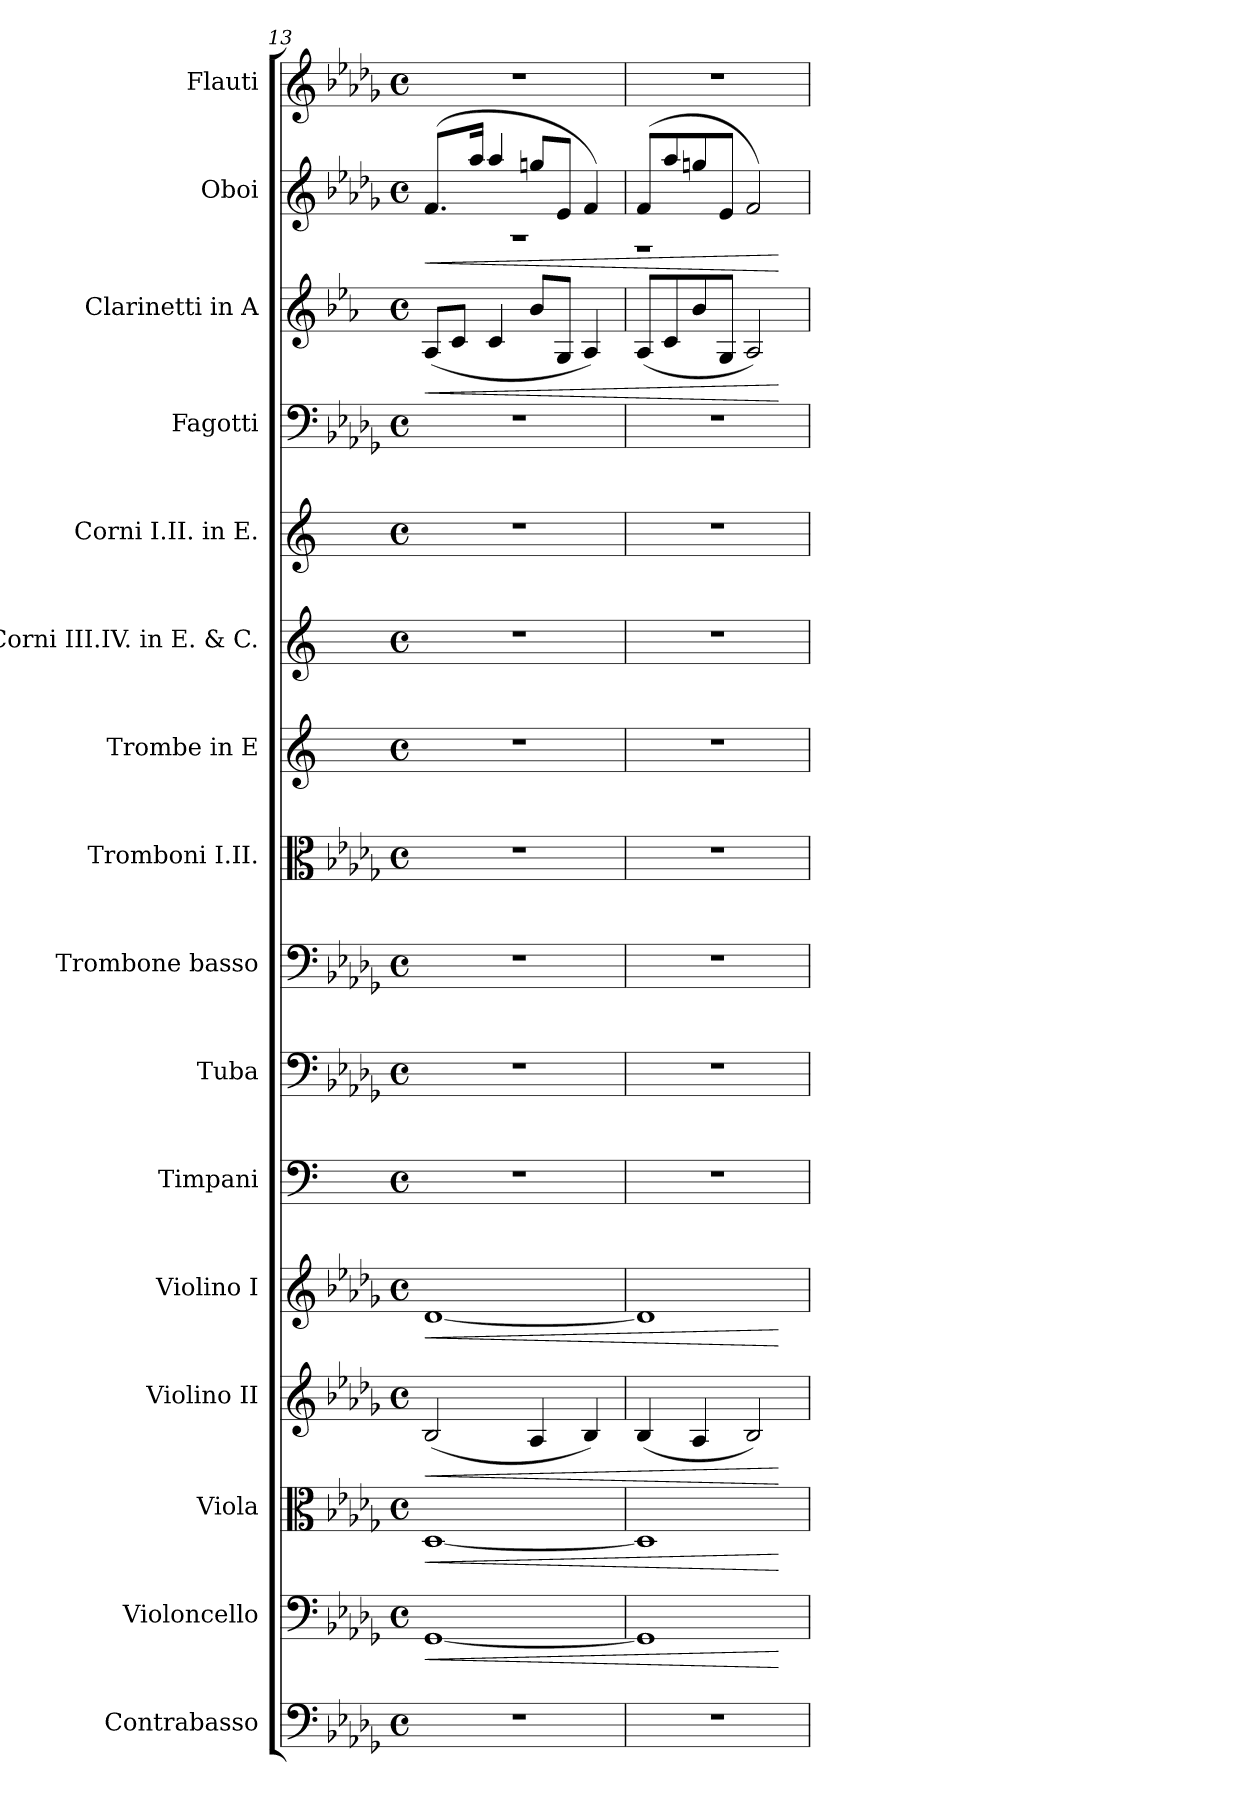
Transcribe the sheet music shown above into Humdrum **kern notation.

**kern	**kern	**dynam	**kern	**dynam	**kern	**dynam	**kern	**dynam	**kern	**kern	**kern	**kern	**kern	**kern	**kern	**kern	**kern	**dynam	**kern	**dynam	**kern
*part16	*part15	*part15	*part14	*part14	*part13	*part13	*part12	*part12	*part11	*part10	*part9	*part8	*part7	*part6	*part5	*part4	*part3	*part3	*part2	*part2	*part1
*staff16	*staff15	*staff15	*staff14	*staff14	*staff13	*staff13	*staff12	*staff12	*staff11	*staff10	*staff9	*staff8	*staff7	*staff6	*staff5	*staff4	*staff3	*staff3	*staff2	*staff2	*staff1
*I"Contrabasso	*I"Violoncello	*	*I"Viola	*	*I"Violino II	*	*I"Violino I	*	*I"Timpani	*I"Tuba	*I"Trombone basso	*I"Tromboni I.II.	*I"Trombe in E	*I"Corni III.IV. in E. &amp; C.	*I"Corni I.II. in E.	*I"Fagotti	*I"Clarinetti in A	*	*I"Oboi	*	*I"Flauti
*I'Cb.	*I'Vc.	*	*I'Vla.	*	*I'Vln. II	*	*I'Vln. I	*	*I'Timp.	*I'Tba.	*I'Trne B.	*I'Trbi.	*I'Trbe	*I'Cor. III.IV.	*I'Cor. I.II	*I'Fg.	*I'Cl.	*	*I'Ob.	*	*I'Fl.
*clefF4	*clefF4	*	*clefC3	*	*clefG2	*	*clefG2	*	*clefF4	*clefF4	*clefF4	*clefC3	*clefG2	*clefG2	*clefG2	*clefF4	*clefG2	*	*clefG2	*	*clefG2
*ITrd7c12	*	*	*	*	*	*	*	*	*	*	*	*	*ITrd-2c-4	*ITrd7c12	*ITrd5c8	*	*ITrd2c3	*	*	*	*
*k[b-e-a-d-g-]	*k[b-e-a-d-g-]	*	*k[b-e-a-d-g-]	*	*k[b-e-a-d-g-]	*	*k[b-e-a-d-g-]	*	*k[]	*k[b-e-a-d-g-]	*k[b-e-a-d-g-]	*k[b-e-a-d-g-]	*k[f#c#g#d#]	*k[]	*k[f#c#g#d#]	*k[b-e-a-d-g-]	*k[]	*	*k[b-e-a-d-g-]	*	*k[b-e-a-d-g-]
*M4/4	*M4/4	*	*M4/4	*	*M4/4	*	*M4/4	*	*M4/4	*M4/4	*M4/4	*M4/4	*M4/4	*M4/4	*M4/4	*M4/4	*M4/4	*	*M4/4	*	*M4/4
*met(c)	*met(c)	*	*met(c)	*	*met(c)	*	*met(c)	*	*met(c)	*met(c)	*met(c)	*met(c)	*met(c)	*met(c)	*met(c)	*met(c)	*met(c)	*	*met(c)	*	*met(c)
=13	=13	=13	=13	=13	=13	=13	=13	=13	=13	=13	=13	=13	=13	=13	=13	=13	=13	=13	=13	=13	=13
!	!	!LO:HP:b	!	!LO:HP:b	!	!LO:HP:b	!	!LO:HP:b	!	!	!	!	!	!	!	!	!	!LO:HP:b	!	!LO:HP:b	!
*	*	*	*	*	*	*	*	*	*	*	*	*	*	*	*	*	*	*	*^	*	*
1r	[1GG-	<	[1D-	<	(<2B-/	<	[1d-	<	1r	1r	1r	1r	1r	1r	1r	1r	(<8F/L	<	(>8.f/L	1r	<	1r
.	.	.	.	.	.	.	.	.	.	.	.	.	.	.	.	.	8A/J	.	.	.	.	.
.	.	.	.	.	.	.	.	.	.	.	.	.	.	.	.	.	.	.	16aa-/Jk	.	.	.
.	.	.	.	.	.	.	.	.	.	.	.	.	.	.	.	.	4A/	.	4aa-/	.	.	.
.	.	.	.	.	4A-/	.	.	.	.	.	.	.	.	.	.	.	8g/L	.	8ggn/L	.	.	.
.	.	.	.	.	.	.	.	.	.	.	.	.	.	.	.	.	8E/J	.	8e-/J	.	.	.
.	.	.	.	.	4B-/)	.	.	.	.	.	.	.	.	.	.	.	4F/)	.	4f/)	.	.	.
=14	=14	=14	=14	=14	=14	=14	=14	=14	=14	=14	=14	=14	=14	=14	=14	=14	=14	=14	=14	=14	=14	=14
*	*^	*	*^	*	*	*	*^	*	*	*	*	*	*	*	*	*	*	*	*	*	*	*
1r	1GG-]	2ryy	.	1D-]	2ryy	.	(<4B-/	.	1d-]	2ryy	.	1r	1r	1r	1r	1r	1r	1r	1r	(<8F/L	.	(>8f/L	1r	.	1r
.	.	.	.	.	.	.	.	.	.	.	.	.	.	.	.	.	.	.	.	8A/	.	8aa-/	.	.	.
.	.	.	.	.	.	.	4A-/	.	.	.	.	.	.	.	.	.	.	.	.	8g/	.	8ggn/	.	.	.
.	.	.	.	.	.	.	.	.	.	.	.	.	.	.	.	.	.	.	.	8E/J	.	8e-/J	.	.	.
.	.	2ryy	.	.	2ryy	.	2B-/)	.	.	2ryy	.	.	.	.	.	.	.	.	.	2F/)	.	2f/)	.	.	.
*	*v	*v	*	*	*	*	*	*	*v	*v	*	*	*	*	*	*	*	*	*	*	*	*v	*v	*	*
*	*	*	*v	*v	*	*	*	*	*	*	*	*	*	*	*	*	*	*	*	*	*	*
.	.	[	.	[	.	[	.	[	.	.	.	.	.	.	.	.	.	[	.	[	.
=	=	=	=	=	=	=	=	=	=	=	=	=	=	=	=	=	=	=	=	=	=
*-	*-	*-	*-	*-	*-	*-	*-	*-	*-	*-	*-	*-	*-	*-	*-	*-	*-	*-	*-	*-	*-
